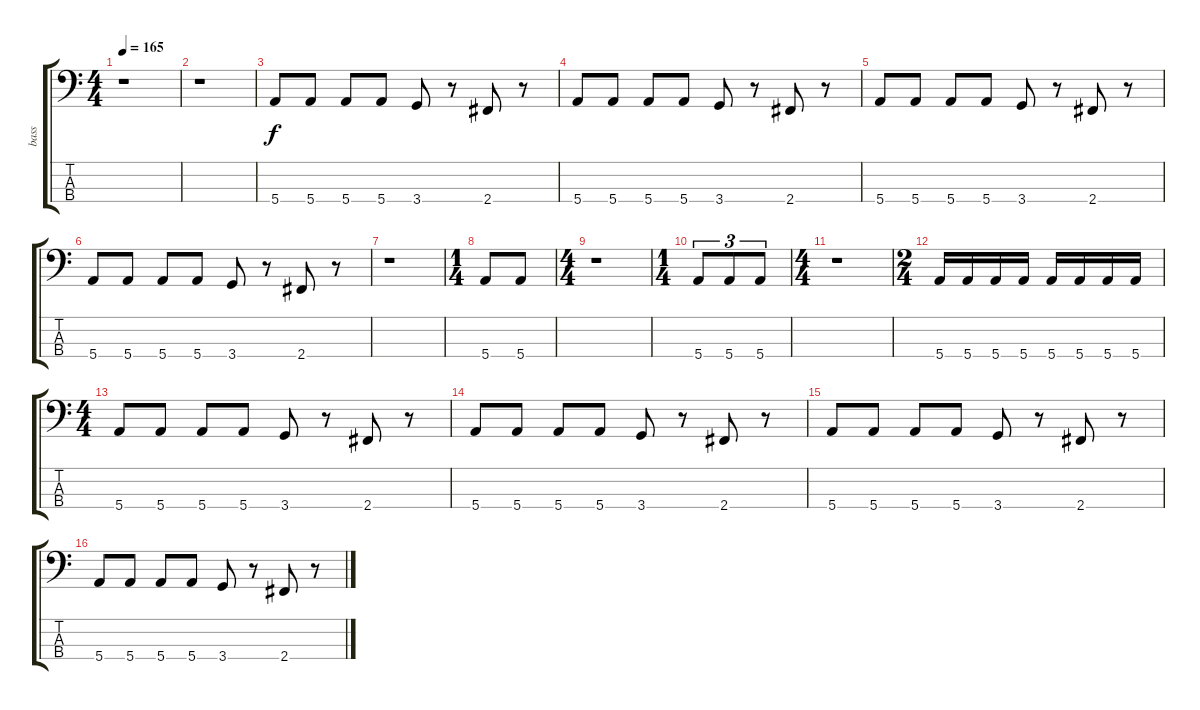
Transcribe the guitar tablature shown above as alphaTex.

\track ("bass" "bass") {instrument electricbassfinger}
\staff {score tabs}
\tuning (G2 D2 A1 E1) {hide}
\ts (4 4)
\tempo 165
\clef f4
\ks c
r.1{dy f} |
r.1 |
5.4.8 5.4.8 5.4.8 5.4.8 3.4.8 r.8 2.4.8 r.8 |
5.4.8 5.4.8 5.4.8 5.4.8 3.4.8 r.8 2.4.8 r.8 |
5.4.8 5.4.8 5.4.8 5.4.8 3.4.8 r.8 2.4.8 r.8 |
5.4.8 5.4.8 5.4.8 5.4.8 3.4.8 r.8 2.4.8 r.8 |
r.1 |
\ts (1 4)
5.4.8 5.4.8 |
\ts (4 4)
r.1 |
\ts (1 4)
5.4.8{tu (3 2)} 5.4.8{tu (3 2)} 5.4.8{tu (3 2)} |
\ts (4 4)
r.1 |
\ts (2 4)
5.4.16 5.4.16 5.4.16 5.4.16 5.4.16 5.4.16 5.4.16 5.4.16 |
\ts (4 4)
5.4.8 5.4.8 5.4.8 5.4.8 3.4.8 r.8 2.4.8 r.8 |
5.4.8 5.4.8 5.4.8 5.4.8 3.4.8 r.8 2.4.8 r.8 |
5.4.8 5.4.8 5.4.8 5.4.8 3.4.8 r.8 2.4.8 r.8 |
5.4.8 5.4.8 5.4.8 5.4.8 3.4.8 r.8 2.4.8 r.8
